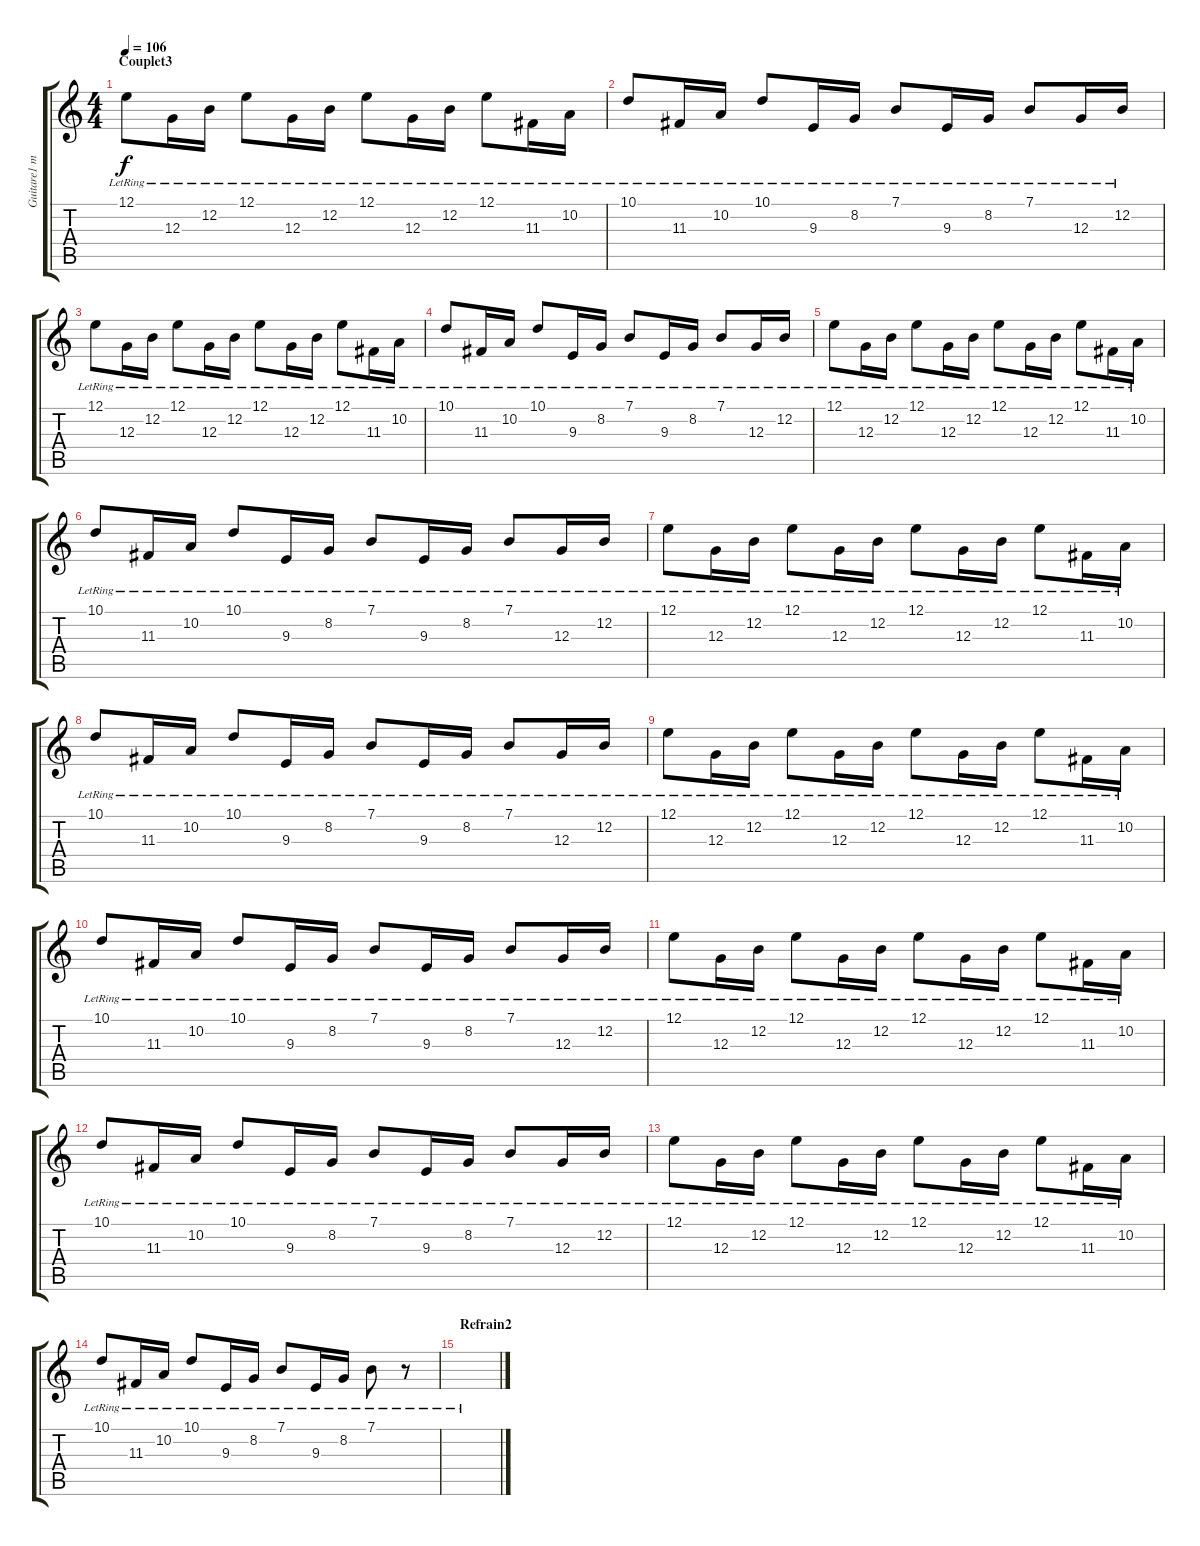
\track ("Guitare1 mélodie" "Guitare1 m") {instrument vibraphone}
\staff {score tabs}
\tuning (E4 B3 G3 D3 A2 E2) {hide}
\ts (4 4)
\section ("" "Couplet3")
\tempo 106
\clef g2
\ks c
12.1{lr}.8{dy f} 12.3{lr}.16 12.2{lr}.16 12.1{lr}.8 12.3{lr}.16 12.2{lr}.16 12.1{lr}.8 12.3{lr}.16 12.2{lr}.16 12.1{lr}.8 11.3{lr}.16 10.2{lr}.16 |
10.1{lr}.8 11.3{lr}.16 10.2{lr}.16 10.1{lr}.8 9.3{lr}.16 8.2{lr}.16 7.1{lr}.8 9.3{lr}.16 8.2{lr}.16 7.1{lr}.8 12.3{lr}.16 12.2{lr}.16 |
12.1{lr}.8 12.3{lr}.16 12.2{lr}.16 12.1{lr}.8 12.3{lr}.16 12.2{lr}.16 12.1{lr}.8 12.3{lr}.16 12.2{lr}.16 12.1{lr}.8 11.3{lr}.16 10.2{lr}.16 |
10.1{lr}.8 11.3{lr}.16 10.2{lr}.16 10.1{lr}.8 9.3{lr}.16 8.2{lr}.16 7.1{lr}.8 9.3{lr}.16 8.2{lr}.16 7.1{lr}.8 12.3{lr}.16 12.2{lr}.16 |
12.1{lr}.8 12.3{lr}.16 12.2{lr}.16 12.1{lr}.8 12.3{lr}.16 12.2{lr}.16 12.1{lr}.8 12.3{lr}.16 12.2{lr}.16 12.1{lr}.8 11.3{lr}.16 10.2{lr}.16 |
10.1{lr}.8 11.3{lr}.16 10.2{lr}.16 10.1{lr}.8 9.3{lr}.16 8.2{lr}.16 7.1{lr}.8 9.3{lr}.16 8.2{lr}.16 7.1{lr}.8 12.3{lr}.16 12.2{lr}.16 |
12.1{lr}.8 12.3{lr}.16 12.2{lr}.16 12.1{lr}.8 12.3{lr}.16 12.2{lr}.16 12.1{lr}.8 12.3{lr}.16 12.2{lr}.16 12.1{lr}.8 11.3{lr}.16 10.2{lr}.16 |
10.1{lr}.8 11.3{lr}.16 10.2{lr}.16 10.1{lr}.8 9.3{lr}.16 8.2{lr}.16 7.1{lr}.8 9.3{lr}.16 8.2{lr}.16 7.1{lr}.8 12.3{lr}.16 12.2{lr}.16 |
12.1{lr}.8 12.3{lr}.16 12.2{lr}.16 12.1{lr}.8 12.3{lr}.16 12.2{lr}.16 12.1{lr}.8 12.3{lr}.16 12.2{lr}.16 12.1{lr}.8 11.3{lr}.16 10.2{lr}.16 |
10.1{lr}.8 11.3{lr}.16 10.2{lr}.16 10.1{lr}.8 9.3{lr}.16 8.2{lr}.16 7.1{lr}.8 9.3{lr}.16 8.2{lr}.16 7.1{lr}.8 12.3{lr}.16 12.2{lr}.16 |
12.1{lr}.8 12.3{lr}.16 12.2{lr}.16 12.1{lr}.8 12.3{lr}.16 12.2{lr}.16 12.1{lr}.8 12.3{lr}.16 12.2{lr}.16 12.1{lr}.8 11.3{lr}.16 10.2{lr}.16 |
10.1{lr}.8 11.3{lr}.16 10.2{lr}.16 10.1{lr}.8 9.3{lr}.16 8.2{lr}.16 7.1{lr}.8 9.3{lr}.16 8.2{lr}.16 7.1{lr}.8 12.3{lr}.16 12.2{lr}.16 |
12.1{lr}.8 12.3{lr}.16 12.2{lr}.16 12.1{lr}.8 12.3{lr}.16 12.2{lr}.16 12.1{lr}.8 12.3{lr}.16 12.2{lr}.16 12.1{lr}.8 11.3{lr}.16 10.2{lr}.16 |
10.1{lr}.8 11.3{lr}.16 10.2{lr}.16 10.1{lr}.8 9.3{lr}.16 8.2{lr}.16 7.1{lr}.8 9.3{lr}.16 8.2{lr}.16 7.1{lr}.8 r.8 |
\section ("" "Refrain2")
